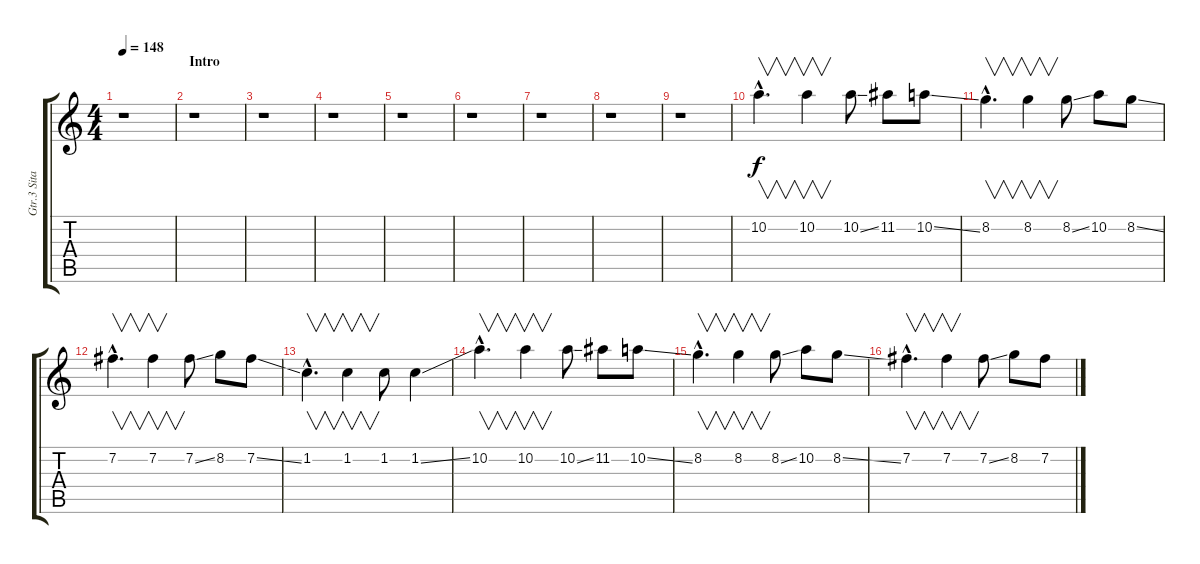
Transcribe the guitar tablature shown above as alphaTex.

\track ("Gtr.3 Sitar" "Gtr.3 Sita") {instrument overdrivenguitar}
\staff {score tabs}
\tuning (E4 B3 G3 D3 A2 D2) {hide}
\ts (4 4)
\tempo 148
\clef g2
\ks c
r.1{dy f instrument overdrivenguitar} |
\section ("" "Intro")
r.1 |
r.1 |
r.1 |
r.1 |
r.1 |
r.1 |
r.1 |
r.1 |
10.2{hac}.4{v d} 10.2.4{v} 10.2{ss}.8 11.2.8 10.2{ss}.8 |
8.2{hac}.4{v d} 8.2.4{v} 8.2{ss}.8 10.2.8 8.2{ss}.8 |
7.2{hac}.4{v d} 7.2.4{v} 7.2{ss}.8 8.2.8 7.2{ss}.8 |
1.2{hac}.4{v d} 1.2.4{v} 1.2.8 1.2{ss}.4 |
10.2{hac}.4{v d} 10.2.4{v} 10.2{ss}.8 11.2.8 10.2{ss}.8 |
8.2{hac}.4{v d} 8.2.4{v} 8.2{ss}.8 10.2.8 8.2{ss}.8 |
7.2{hac}.4{v d} 7.2.4{v} 7.2{ss}.8 8.2.8 7.2{ss}.8
